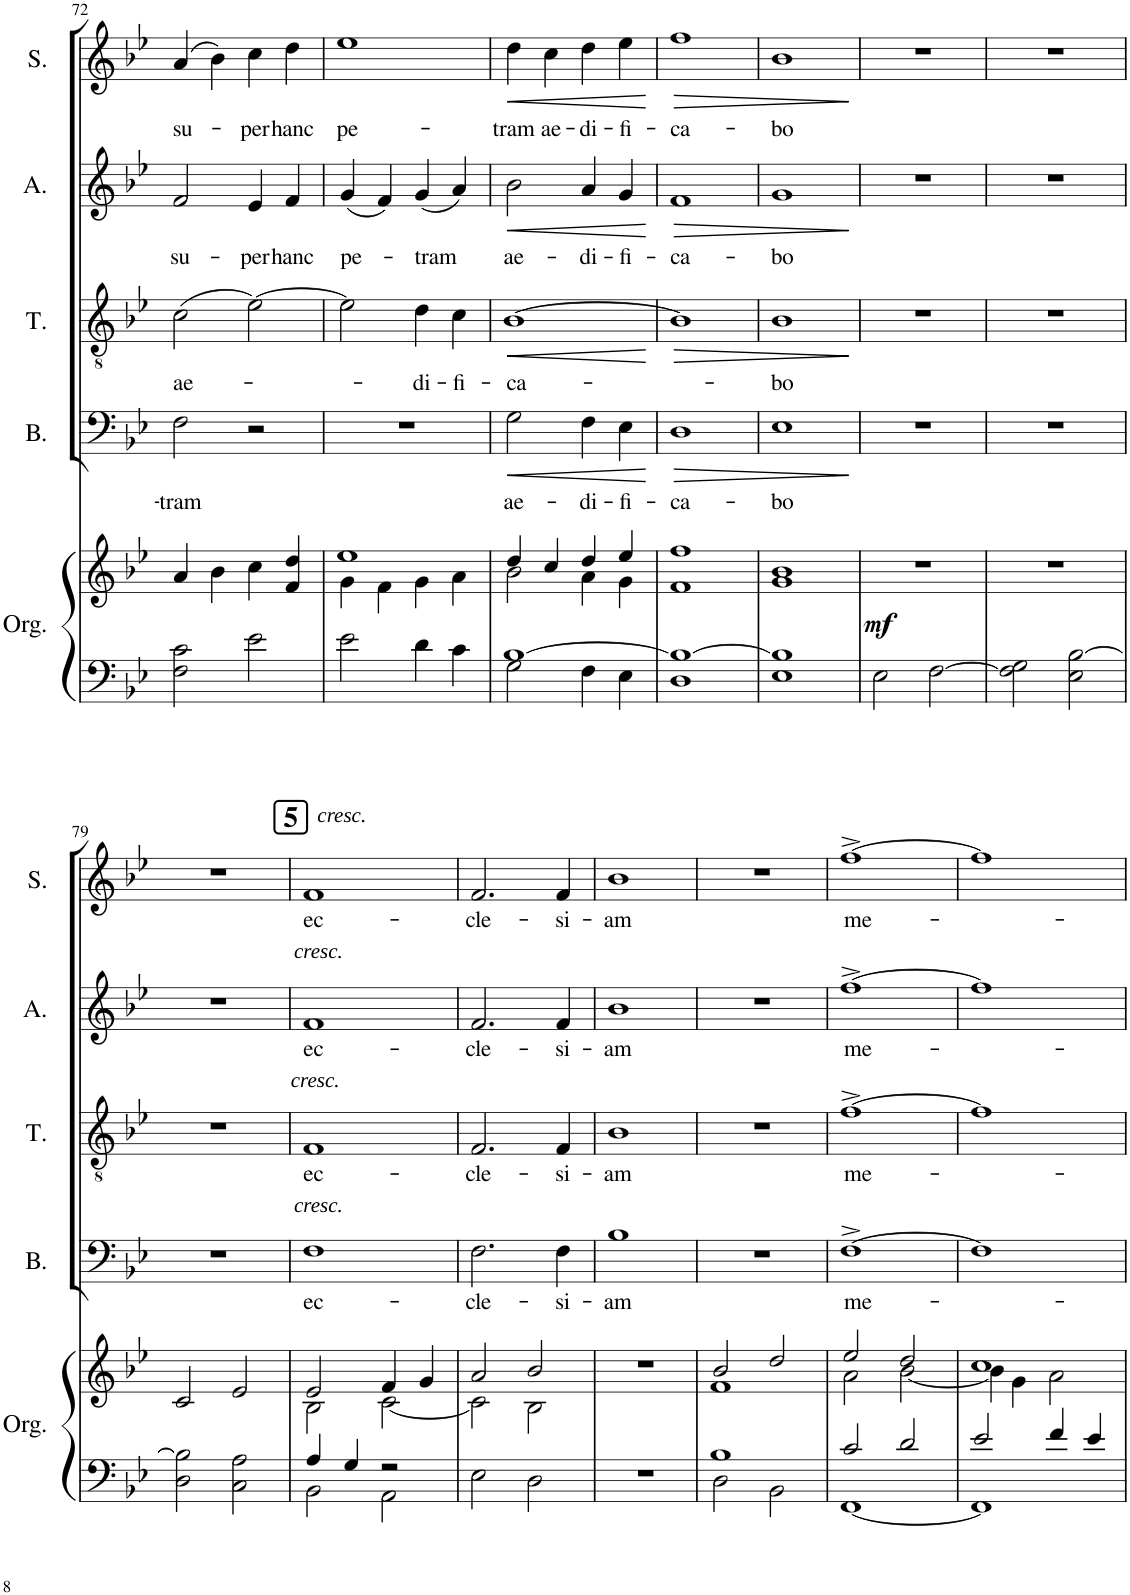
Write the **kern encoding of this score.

**kern	**kern	**dynam	**kern	**text	**dynam	**kern	**text	**dynam	**kern	**text	**dynam	**kern	**text	**dynam
*part5	*part5	*part5	*part4	*part4	*part4	*part3	*part3	*part3	*part2	*part2	*part2	*part1	*part1	*part1
*staff6	*staff5	*staff5/6	*staff4	*staff4	*staff4	*staff3	*staff3	*staff3	*staff2	*staff2	*staff2	*staff1	*staff1	*staff1
*I"Orgue	*	*	*I"Bass	*	*	*I"Tenor	*	*	*I"Alto	*	*	*I"Soprano	*	*
*I'Org.	*	*	*I'B.	*	*	*I'T.	*	*	*I'A.	*	*	*I'S.	*	*
!!LO:PB:g=z
*clefF4	*clefG2	*	*clefF4	*	*	*clefGv2	*	*	*clefG2	*	*	*clefG2	*	*
*k[b-e-]	*k[b-e-]	*	*k[b-e-]	*	*	*k[b-e-]	*	*	*k[b-e-]	*	*	*k[b-e-]	*	*
*M4/4	*M4/4	*	*M4/4	*	*	*M4/4	*	*	*M4/4	*	*	*M4/4	*	*
*met(c)	*met(c)	*	*met(c)	*	*	*met(c)	*	*	*met(c)	*	*	*met(c)	*	*
=72	=72	=72	=72	=72	=72	=72	=72	=72	=72	=72	=72	=72	=72	=72
!	!	!	!	!LO:LY:b	!	!	!LO:LY:b	!	!	!LO:LY:b	!	!	!LO:LY:b	!
2F\ 2c\	4a/	.	2F\	-tram	.	(2c\	ae-	.	2f/	su-	.	(4a/	su-	.
.	4b-\	.	.	.	.	.	.	.	.	.	.	4b-\)	.	.
!	!	!	!	!	!	!	!	!	!	!LO:LY:b	!	!	!LO:LY:b	!
2e-\	4cc\	.	2r	.	.	[2e-\)	.	.	4e-/	-per	.	4cc\	-per	.
!	!	!	!	!	!	!	!	!	!	!LO:LY:b	!	!	!LO:LY:b	!
.	4f/ 4dd/	.	.	.	.	.	.	.	4f/	hanc	.	4dd\	hanc	.
=73	=73	=73	=73	=73	=73	=73	=73	=73	=73	=73	=73	=73	=73	=73
*	*^	*	*	*	*	*	*	*	*	*	*	*	*	*
!	!	!	!	!	!	!	!	!	!	!	!LO:LY:b	!	!	!LO:LY:b	!
2e-\	1ee-	4g\	.	1r	.	.	2e-\]	.	.	(4g/	pe-	.	1ee-	pe-	.
.	.	4f\	.	.	.	.	.	.	.	4f/)	.	.	.	.	.
!	!	!	!	!	!	!	!	!LO:LY:b	!	!	!LO:LY:b	!	!	!	!
4d\	.	4g\	.	.	.	.	4d\	-di-	.	(4g/	-tram	.	.	.	.
!	!	!	!	!	!	!	!	!LO:LY:b	!	!	!	!	!	!	!
4c\	.	4a\	.	.	.	.	4c\	-fi-	.	4a/)	.	.	.	.	.
=74	=74	=74	=74	=74	=74	=74	=74	=74	=74	=74	=74	=74	=74	=74	=74
*^	*	*	*	*	*	*	*	*	*	*	*	*	*	*	*
!	!	!	!	!	!	!LO:LY:b	!LO:HP:b	!	!LO:LY:b	!LO:HP:b	!	!LO:LY:b	!LO:HP:b	!	!LO:LY:b	!LO:HP:b
[1B-	2G\	4dd/	2b-\	.	2G\	ae-	<	[1B-	-ca-	<	2b-\	ae-	<	4dd\	-tram	<
!	!	!	!	!	!	!	!	!	!	!	!	!	!	!	!LO:LY:b	!
.	.	4cc/	.	.	.	.	.	.	.	.	.	.	.	4cc\	ae-	.
!	!	!	!	!	!	!LO:LY:b	!	!	!	!	!	!LO:LY:b	!	!	!LO:LY:b	!
.	4F\	4dd/	4a\	.	4F\	-di-	.	.	.	.	4a/	-di-	.	4dd\	-di-	.
!	!	!	!	!	!	!LO:LY:b	!	!	!	!	!	!LO:LY:b	!	!	!LO:LY:b	!
.	4E-\	4ee-/	4g\	.	4E-\	-fi-	.	.	.	.	4g/	-fi-	.	4ee-\	-fi-	.
*v	*v	*	*	*	*	*	*	*	*	*	*	*	*	*	*	*
*	*v	*v	*	*	*	*	*	*	*	*	*	*	*	*	*
.	.	.	.	.	[	.	.	[	.	.	[	.	.	[
=75	=75	=75	=75	=75	=75	=75	=75	=75	=75	=75	=75	=75	=75	=75
!	!	!	!	!LO:LY:b	!LO:HP:b	!	!	!LO:HP:b	!	!LO:LY:b	!LO:HP:b	!	!LO:LY:b	!LO:HP:b
1D 1B-_	1f 1ff	.	1D	-ca-	>	1B-]	.	>	1f	-ca-	>	1ff	-ca-	>
=76	=76	=76	=76	=76	=76	=76	=76	=76	=76	=76	=76	=76	=76	=76
!	!	!	!	!LO:LY:b	!	!	!LO:LY:b	!	!	!LO:LY:b	!	!	!LO:LY:b	!
1E- 1B-]	1g 1b-	.	1E-	-bo	.	1B-	-bo	.	1g	-bo	.	1b-	-bo	.
.	.	.	.	.	]	.	.	]	.	.	]	.	.	]
=77	=77	=77	=77	=77	=77	=77	=77	=77	=77	=77	=77	=77	=77	=77
!	!	!LO:DY:b	!	!	!	!	!	!	!	!	!	!	!	!
2E-\	1r	mf	1r	.	.	1r	.	.	1r	.	.	1r	.	.
[2F\	.	.	.	.	.	.	.	.	.	.	.	.	.	.
=78	=78	=78	=78	=78	=78	=78	=78	=78	=78	=78	=78	=78	=78	=78
2F\] 2G\	1r	.	1r	.	.	1r	.	.	1r	.	.	1r	.	.
2E-\ [2B-\	.	.	.	.	.	.	.	.	.	.	.	.	.	.
!!LO:LB:g=z
=79	=79	=79	=79	=79	=79	=79	=79	=79	=79	=79	=79	=79	=79	=79
2D\ 2B-\]	2c/	.	1r	.	.	1r	.	.	1r	.	.	1r	.	.
2C\ 2A\	2e-/	.	.	.	.	.	.	.	.	.	.	.	.	.
!!LO:REH:place=s1:a:B:cj:fs=14:t=5
=80	=80	=80	=80	=80	=80	=80	=80	=80	=80	=80	=80	=80	=80	=80
*^	*^	*	*	*	*	*	*	*	*	*	*	*	*	*
!	!	!	!	!	!	!	!	!	!	!	!	!	!	!LO:TX:a:i:t=cresc.	!	!
!	!	!	!	!	!	!	!	!	!	!	!LO:TX:a:i:t=cresc.	!	!	!	!	!
!	!	!	!	!	!	!	!	!LO:TX:a:i:t=cresc.	!	!	!	!	!	!	!	!
!	!	!	!	!	!LO:TX:a:i:t=cresc.	!	!	!	!	!	!	!	!	!	!	!
!	!	!	!	!	!	!LO:LY:b	!	!	!LO:LY:b	!	!	!LO:LY:b	!	!	!LO:LY:b	!
4A/	2BB-\	2e-/	2B-\	.	1F	ec-	.	1F	ec-	.	1f	ec-	.	1f	ec-	.
4G/	.	.	.	.	.	.	.	.	.	.	.	.	.	.	.	.
2r	2AA\	4f/	[2c\	.	.	.	.	.	.	.	.	.	.	.	.	.
.	.	4g/	.	.	.	.	.	.	.	.	.	.	.	.	.	.
*v	*v	*	*	*	*	*	*	*	*	*	*	*	*	*	*	*
=81	=81	=81	=81	=81	=81	=81	=81	=81	=81	=81	=81	=81	=81	=81	=81
!	!	!	!	!	!LO:LY:b	!	!	!LO:LY:b	!	!	!LO:LY:b	!	!	!LO:LY:b	!
2E-\	2a/	2c\]	.	2.F\	-cle-	.	2.F/	-cle-	.	2.f/	-cle-	.	2.f/	-cle-	.
2D\	2b-/	2B-\	.	.	.	.	.	.	.	.	.	.	.	.	.
!	!	!	!	!	!LO:LY:b	!	!	!LO:LY:b	!	!	!LO:LY:b	!	!	!LO:LY:b	!
.	.	.	.	4F\	-si-	.	4F/	-si-	.	4f/	-si-	.	4f/	-si-	.
*	*v	*v	*	*	*	*	*	*	*	*	*	*	*	*	*
=82	=82	=82	=82	=82	=82	=82	=82	=82	=82	=82	=82	=82	=82	=82
!	!	!	!	!LO:LY:b	!	!	!LO:LY:b	!	!	!LO:LY:b	!	!	!LO:LY:b	!
1r	1r	.	1B-	-am	.	1B-	-am	.	1b-	-am	.	1b-	-am	.
=83	=83	=83	=83	=83	=83	=83	=83	=83	=83	=83	=83	=83	=83	=83
*^	*^	*	*	*	*	*	*	*	*	*	*	*	*	*
1B-	2D\	2b-/	1f	.	1r	.	.	1r	.	.	1r	.	.	1r	.	.
.	2BB-\	2dd/	.	.	.	.	.	.	.	.	.	.	.	.	.	.
=84	=84	=84	=84	=84	=84	=84	=84	=84	=84	=84	=84	=84	=84	=84	=84	=84
!	!	!	!	!	!	!LO:LY:b	!	!	!LO:LY:b	!	!	!LO:LY:b	!	!	!LO:LY:b	!
2c/	[1FF	2ee-/	2a\	.	[1F^	me-	.	[1f^	me-	.	[1ff^	me-	.	[1ff^	me-	.
2d/	.	2dd/	[2b-\	.	.	.	.	.	.	.	.	.	.	.	.	.
=85	=85	=85	=85	=85	=85	=85	=85	=85	=85	=85	=85	=85	=85	=85	=85	=85
2e-/	1FF]	1cc	4b-\]	.	1F]	.	.	1f]	.	.	1ff]	.	.	1ff]	.	.
.	.	.	4g\	.	.	.	.	.	.	.	.	.	.	.	.	.
4f/	.	.	2a\	.	.	.	.	.	.	.	.	.	.	.	.	.
4e-/	.	.	.	.	.	.	.	.	.	.	.	.	.	.	.	.
*v	*v	*	*	*	*	*	*	*	*	*	*	*	*	*	*	*
*	*v	*v	*	*	*	*	*	*	*	*	*	*	*	*	*
=	=	=	=	=	=	=	=	=	=	=	=	=	=	=
*-	*-	*-	*-	*-	*-	*-	*-	*-	*-	*-	*-	*-	*-	*-
